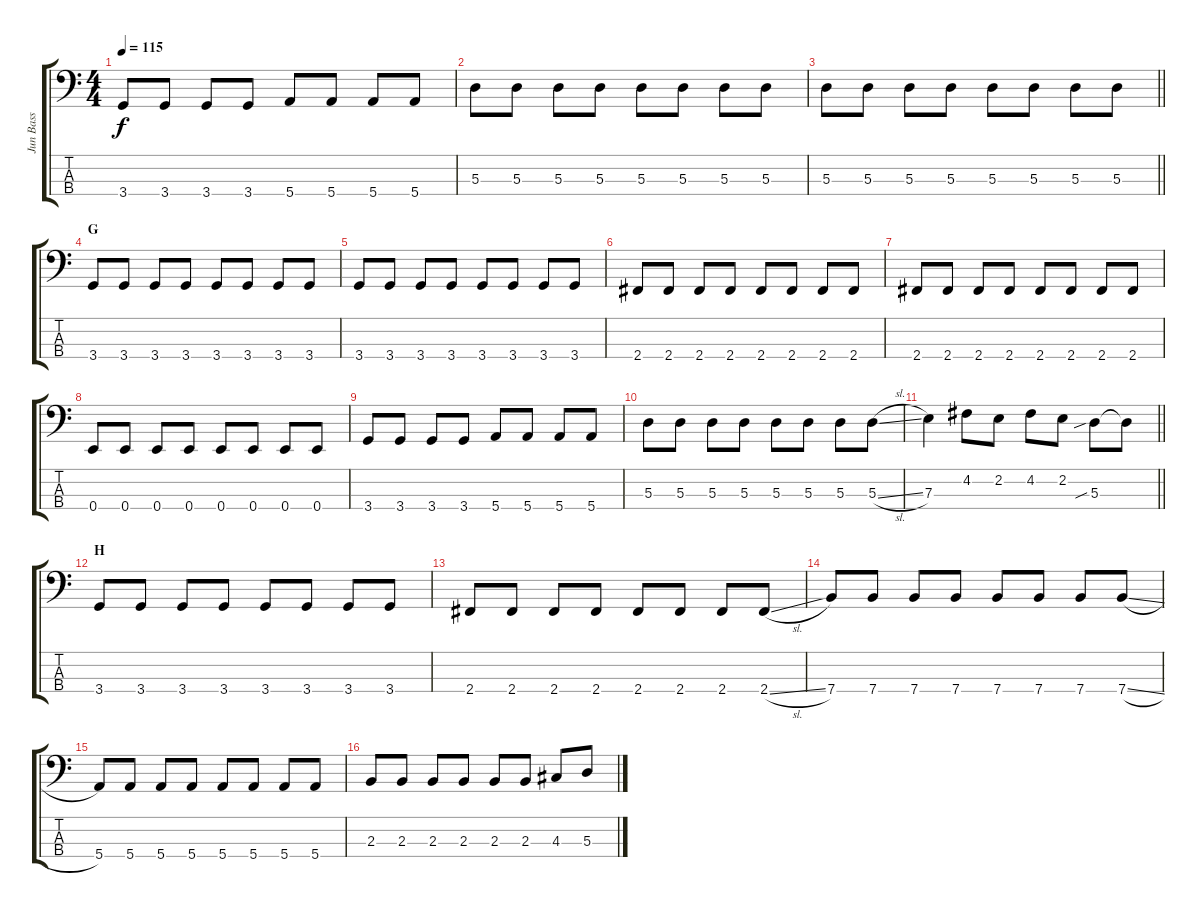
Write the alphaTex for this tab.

\track ("Jun Bass" "Jun Bass") {instrument electricbasspick}
\staff {score tabs}
\tuning (G2 D2 A1 E1) {hide}
\ts (4 4)
\tempo 115
\clef f4
\ks c
3.4.8{dy f} 3.4.8 3.4.8 3.4.8 5.4.8 5.4.8 5.4.8 5.4.8 |
5.3.8 5.3.8 5.3.8 5.3.8 5.3.8 5.3.8 5.3.8 5.3.8 |
\barLineRight lightlight
5.3.8 5.3.8 5.3.8 5.3.8 5.3.8 5.3.8 5.3.8 5.3.8 |
\section ("" "G")
3.4.8 3.4.8 3.4.8 3.4.8 3.4.8 3.4.8 3.4.8 3.4.8 |
3.4.8 3.4.8 3.4.8 3.4.8 3.4.8 3.4.8 3.4.8 3.4.8 |
2.4.8 2.4.8 2.4.8 2.4.8 2.4.8 2.4.8 2.4.8 2.4.8 |
2.4.8 2.4.8 2.4.8 2.4.8 2.4.8 2.4.8 2.4.8 2.4.8 |
0.4.8 0.4.8 0.4.8 0.4.8 0.4.8 0.4.8 0.4.8 0.4.8 |
3.4.8 3.4.8 3.4.8 3.4.8 5.4.8 5.4.8 5.4.8 5.4.8 |
5.3.8 5.3.8 5.3.8 5.3.8 5.3.8 5.3.8 5.3.8 5.3{sl}.8 |
\barLineRight lightlight
7.3.4 4.2.8 2.2.8 4.2.8 2.2.8 5.3{sib}.8 5.3{t}.8 |
\section ("" "H")
3.4.8 3.4.8 3.4.8 3.4.8 3.4.8 3.4.8 3.4.8 3.4.8 |
2.4.8 2.4.8 2.4.8 2.4.8 2.4.8 2.4.8 2.4.8 2.4{sl}.8 |
7.4.8 7.4.8 7.4.8 7.4.8 7.4.8 7.4.8 7.4.8 7.4{sl}.8 |
5.4.8 5.4.8 5.4.8 5.4.8 5.4.8 5.4.8 5.4.8 5.4.8 |
2.3.8 2.3.8 2.3.8 2.3.8 2.3.8 2.3.8 4.3.8 5.3.8
